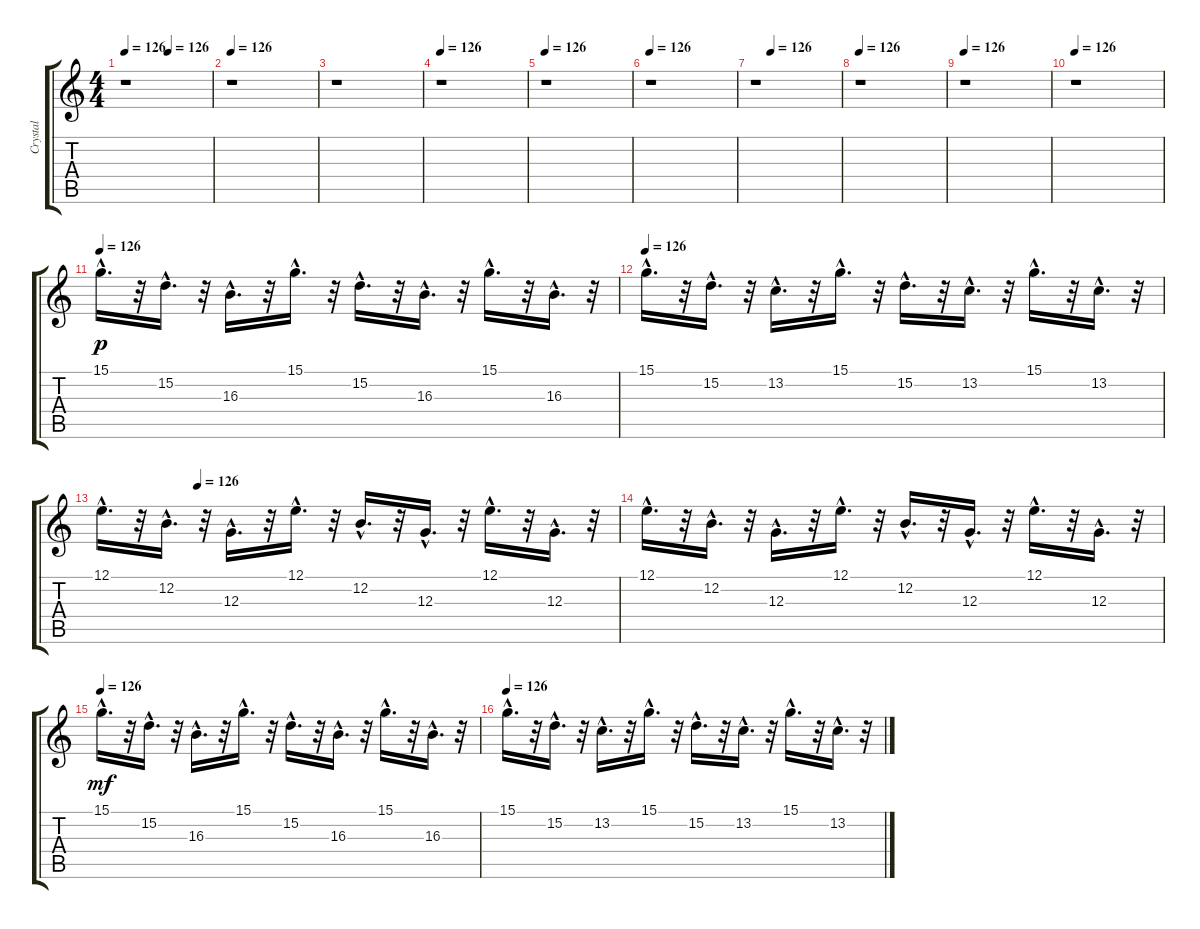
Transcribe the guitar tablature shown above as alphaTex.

\track ("Crystal" "Crystal") {instrument fx3crystal}
\staff {score tabs}
\tuning (E4 B3 G3 D3 A2 E2) {hide}
\ts (4 4)
\tempo 126
\tempo (126 0.5)
\clef g2
\ks c
r.1{dy f} |
\tempo 126
r.1 |
r.1 |
\tempo 126
r.1 |
\tempo 126
r.1 |
\tempo 126
r.1 |
\tempo (126 0.1875)
r.1 |
\tempo 126
r.1 |
\tempo 126
r.1 |
\tempo 126
r.1 |
\tempo 126
15.1{hac}.16{d dy p} r.32 15.2{hac}.16{d} r.32 16.3{hac}.16{d} r.32 15.1{hac}.16{d} r.32 15.2{hac}.16{d} r.32 16.3{hac}.16{d} r.32 15.1{hac}.16{d} r.32 16.3{hac}.16{d} r.32 |
\tempo 126
15.1{hac}.16{d} r.32 15.2{hac}.16{d} r.32 13.2{hac}.16{d} r.32 15.1{hac}.16{d} r.32 15.2{hac}.16{d} r.32 13.2{hac}.16{d} r.32 15.1{hac}.16{d} r.32 13.2{hac}.16{d} r.32 |
\tempo (126 0.1875)
12.1{hac}.16{d} r.32 12.2{hac}.16{d} r.32 12.3{hac}.16{d} r.32 12.1{hac}.16{d} r.32 12.2{hac}.16{d} r.32 12.3{hac}.16{d} r.32 12.1{hac}.16{d} r.32 12.3{hac}.16{d} r.32 |
12.1{hac}.16{d} r.32 12.2{hac}.16{d} r.32 12.3{hac}.16{d} r.32 12.1{hac}.16{d} r.32 12.2{hac}.16{d} r.32 12.3{hac}.16{d} r.32 12.1{hac}.16{d} r.32 12.3{hac}.16{d} r.32 |
\tempo 126
15.1{hac}.16{d dy mf} r.32 15.2{hac}.16{d} r.32 16.3{hac}.16{d} r.32 15.1{hac}.16{d} r.32 15.2{hac}.16{d} r.32 16.3{hac}.16{d} r.32 15.1{hac}.16{d} r.32 16.3{hac}.16{d} r.32 |
\tempo 126
15.1{hac}.16{d} r.32 15.2{hac}.16{d} r.32 13.2{hac}.16{d} r.32 15.1{hac}.16{d} r.32 15.2{hac}.16{d} r.32 13.2{hac}.16{d} r.32 15.1{hac}.16{d} r.32 13.2{hac}.16{d} r.32
